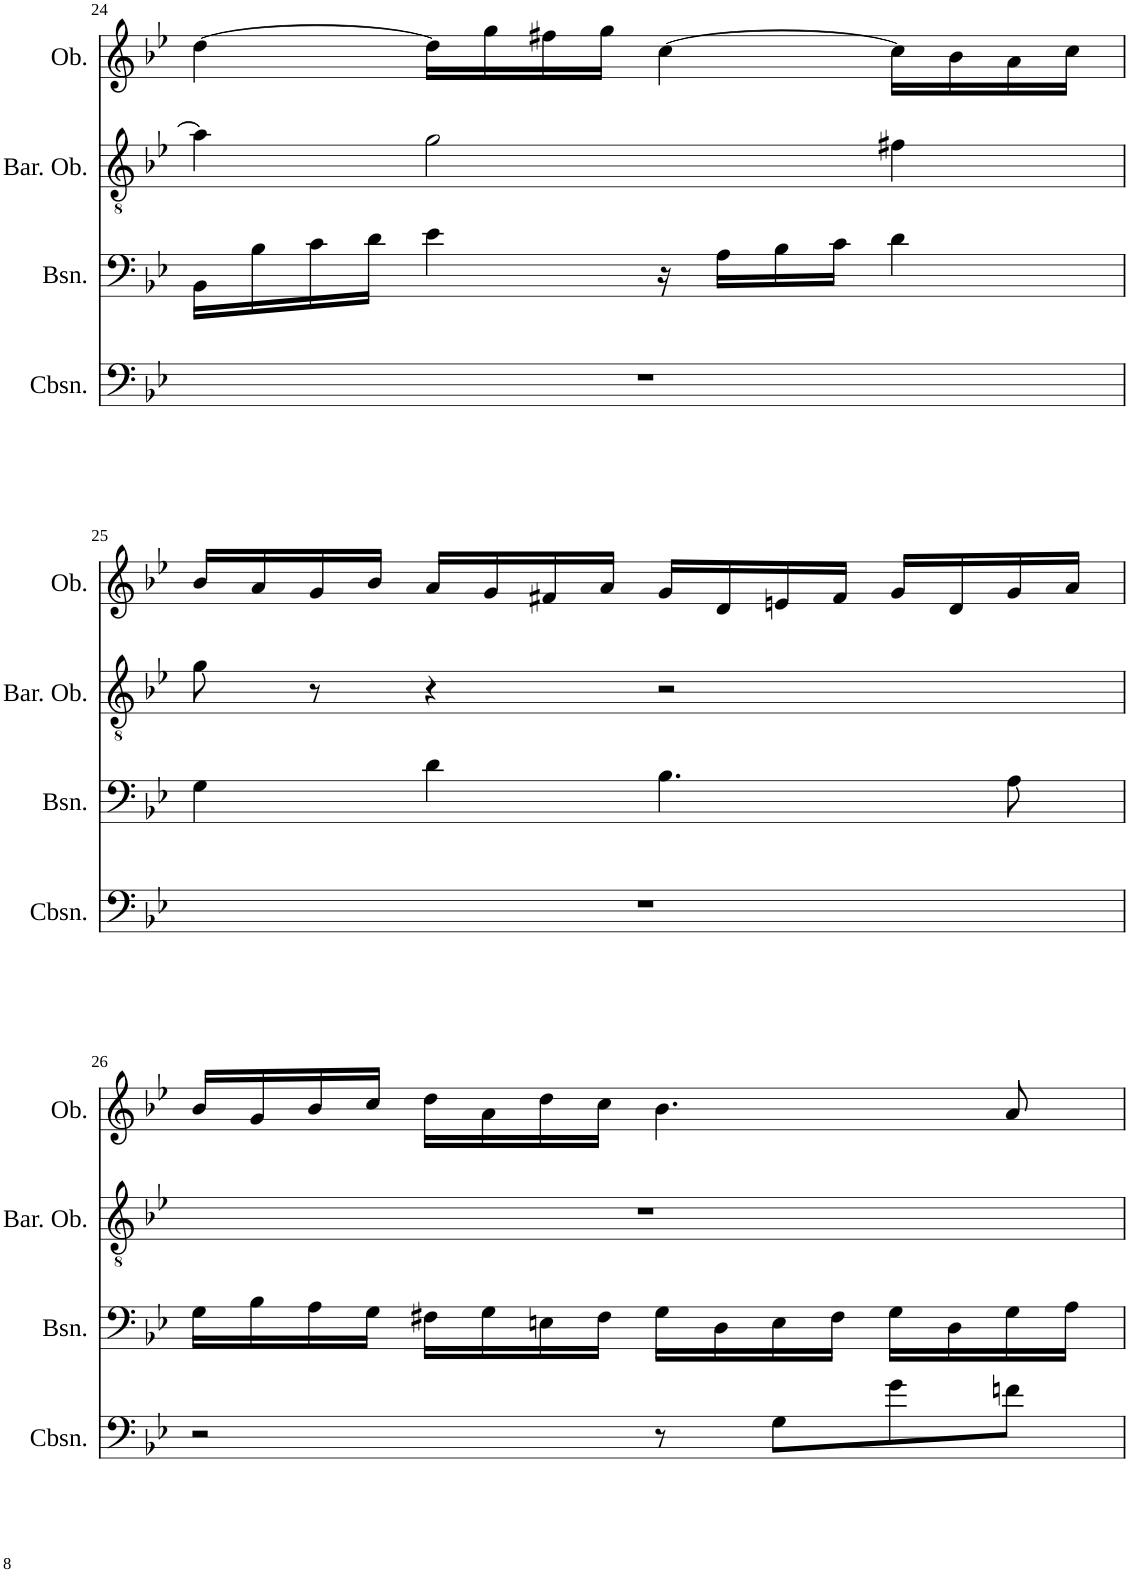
**kern	**kern	**kern	**kern
*part4	*part3	*part2	*part1
*staff4	*staff3	*staff2	*staff1
*I"Contrabassoon	*I"Bassoon	*I"Baritone Oboe	*I"Oboe
*I'Cbsn.	*I'Bsn.	*I'Bar. Ob.	*I'Ob.
!!LO:PB:g=z
*clefF4	*clefF4	*clefGv2	*clefG2
*Trd7c12	*	*	*
*k[b-e-]	*k[b-e-]	*k[b-e-]	*k[b-e-]
*M4/4	*M4/4	*M4/4	*M4/4
*met(c)	*met(c)	*met(c)	*met(c)
=24	=24	=24	=24
1r	16BB-\LL	4a\]	[4dd\
.	16B-\	.	.
.	16c\	.	.
.	16d\JJ	.	.
.	4e-\	2g\	16dd\LL]
.	.	.	16gg\
.	.	.	16ff#X\
.	.	.	16gg\JJ
.	16r	.	[4cc\
.	16A\LL	.	.
.	16B-\	.	.
.	16c\JJ	.	.
.	4d\	4f#X\	16cc\LL]
.	.	.	16b-\
.	.	.	16a\
.	.	.	16cc\JJ
!!LO:LB:g=z
=25	=25	=25	=25
1r	4G\	8g\	16b-/LL
.	.	.	16a/
.	.	8r	16g/
.	.	.	16b-/JJ
.	4d\	4r	16a/LL
.	.	.	16g/
.	.	.	16f#X/
.	.	.	16a/JJ
.	4.B-\	2r	16g/LL
.	.	.	16d/
.	.	.	16en/
.	.	.	16f#/JJ
.	.	.	16g/LL
.	.	.	16d/
.	8A\	.	16g/
.	.	.	16a/JJ
!!LO:LB:g=z
=26	=26	=26	=26
2r	16G\LL	1r	16b-/LL
.	16B-\	.	16g/
.	16A\	.	16b-/
.	16G\JJ	.	16cc/JJ
.	16F#X\LL	.	16dd\LL
.	16G\	.	16a\
.	16En\	.	16dd\
.	16F#\JJ	.	16cc\JJ
8r	16G\LL	.	4.b-\
.	16D\	.	.
8G\L	16E\	.	.
.	16F#\JJ	.	.
8g\	16G\LL	.	.
.	16D\	.	.
8fn\J	16G\	.	8a/
.	16A\JJ	.	.
=	=	=	=
*-	*-	*-	*-
